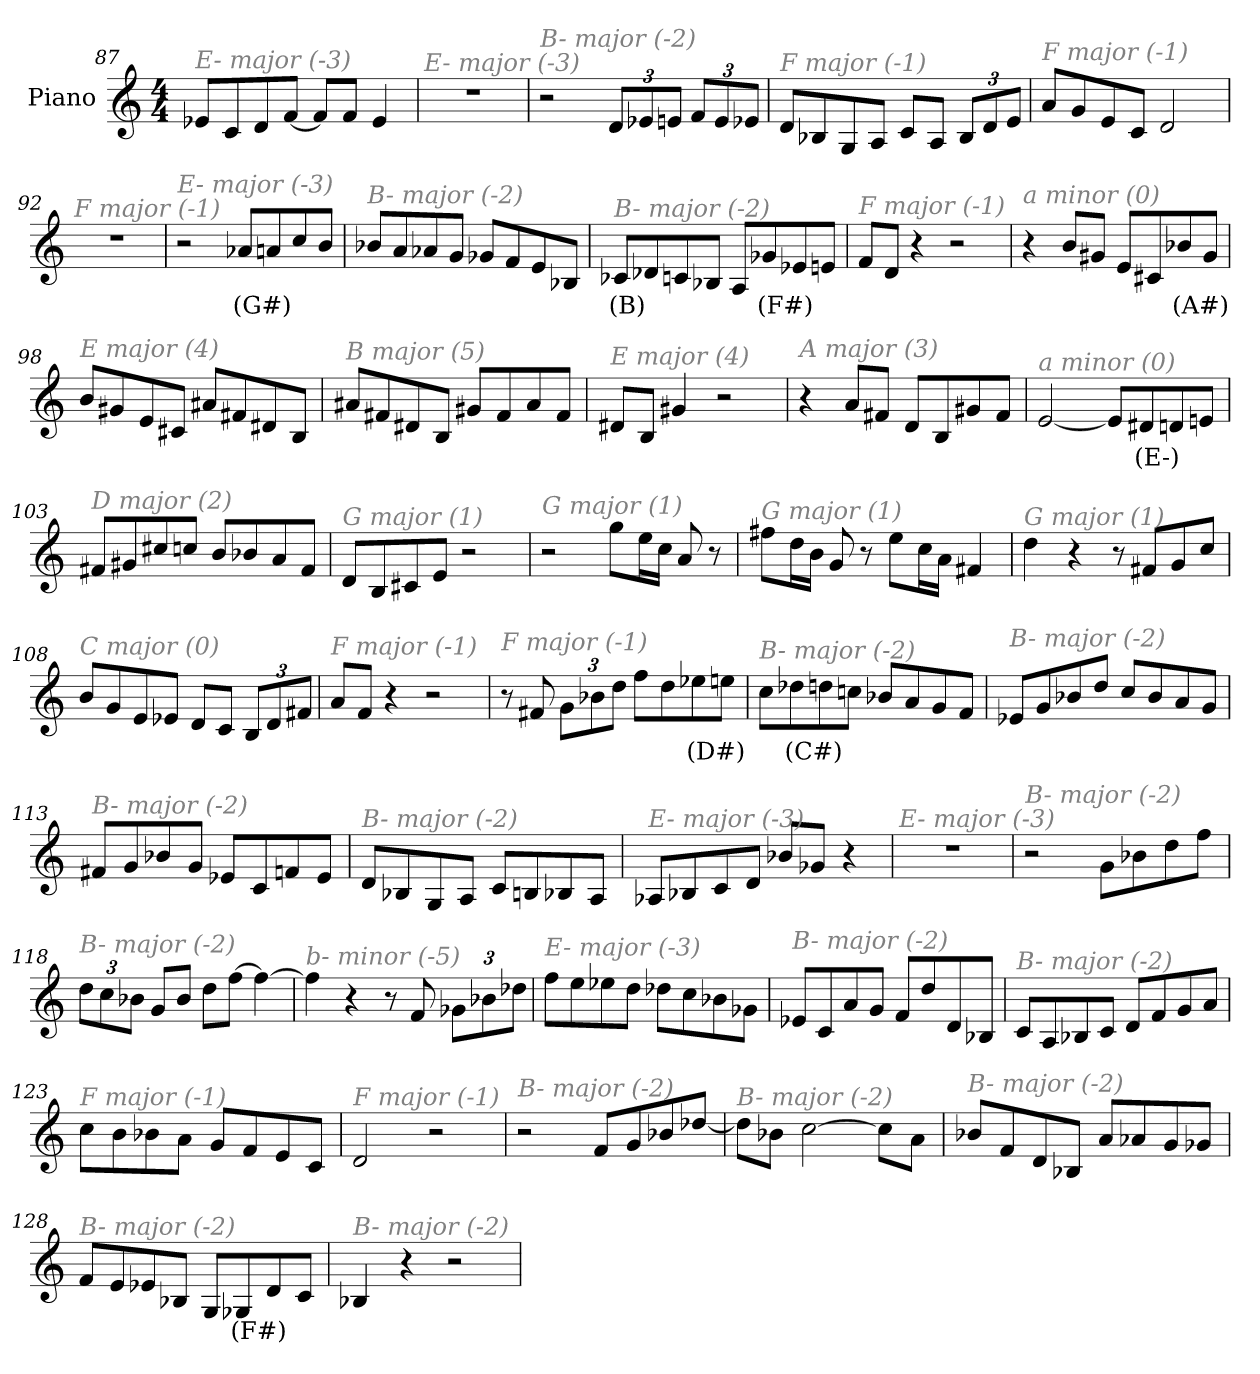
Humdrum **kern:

**kern	**text
*part1	*part1
*staff1	*staff1
*I"Piano	*
*I'Pno	*
*clefG2	*
*k[]	*
*M4/4	*
=87	=87
!LO:TX:i:color=#808080:t=E- major (-3)	!
8e-X/L	.
8c/	.
8d/	.
[8f/J	.
8f/L]	.
8f/J	.
4e-/	.
=88	=88
!LO:TX:i:color=#808080:t=E- major (-3)	!
1r	.
=89	=89
!LO:TX:i:color=#808080:t=B- major (-2)	!
2r	.
*Xbrackettup	*
12d/L	.
12e-X/	.
12en/J	.
12f/L	.
12e/	.
12e-X/J	.
=90	=90
!LO:TX:i:color=#808080:t=F major (-1)	!
8d/L	.
8B-X/	.
8G/	.
8A/J	.
8c/L	.
8A/J	.
12B-/L	.
12d/	.
12e/J	.
!!LO:LB:g=z
=91	=91
!LO:TX:i:color=#808080:t=F major (-1)	!
8a/L	.
8g/	.
8e/	.
8c/J	.
2d/	.
=92	=92
!LO:TX:i:color=#808080:t=F major (-1)	!
1r	.
=93	=93
!LO:TX:i:color=#808080:t=E- major (-3)	!
2r	.
8a-Xi/L	(G#)
8a/	.
8cc/	.
8b/J	.
=94	=94
!LO:TX:i:color=#808080:t=B- major (-2)	!
8b-X/L	.
8a/	.
8a-X/	.
8g/J	.
8g-X/L	.
8f/	.
8e/	.
8B-X/J	.
=95	=95
!LO:TX:i:color=#808080:t=B- major (-2)	!
8c-Xj/L	(B)
8d-X/	.
8c/	.
8B-X/J	.
8A/L	.
8g-Xi/	(F#)
8e-X/	.
8en/J	.
=96	=96
!LO:TX:i:color=#808080:t=F major (-1)	!
8f/L	.
8d/J	.
4r	.
2r	.
!!LO:PB:g=z
=97	=97
!LO:TX:i:color=#808080:t=a minor (0)	!
4r	.
8b/L	.
8g#X/J	.
8e/L	.
8c#X/	.
8b-Xi/	(A#)
8g#/J	.
=98	=98
!LO:TX:i:color=#808080:t=E major (4)	!
8b/L	.
8g#X/	.
8e/	.
8c#X/J	.
8a#X/L	.
8f#X/	.
8d#X/	.
8B/J	.
=99	=99
!LO:TX:i:color=#808080:t=B major (5)	!
8a#X/L	.
8f#X/	.
8d#X/	.
8B/J	.
8g#X/L	.
8f#/	.
8a#/	.
8f#/J	.
=100	=100
!LO:TX:i:color=#808080:t=E major (4)	!
8d#X/L	.
8B/J	.
4g#X/	.
2r	.
!!LO:LB:g=z
=101	=101
!LO:TX:i:color=#808080:t=A major (3)	!
4r	.
8a/L	.
8f#X/J	.
8d/L	.
8B/	.
8g#X/	.
8f#/J	.
=102	=102
!LO:TX:i:color=#808080:t=a minor (0)	!
[2e/	.
8e/L]	.
8d#Xi/	(E-)
8d/	.
8en/J	.
=103	=103
!LO:TX:i:color=#808080:t=D major (2)	!
8f#X/L	.
8g#X/	.
8cc#X/	.
8ccn/J	.
8b/L	.
8b-X/	.
8a/	.
8f#/J	.
=104	=104
!LO:TX:i:color=#808080:t=G major (1)	!
8d/L	.
8B/	.
8c#X/	.
8e/J	.
2r	.
!!LO:LB:g=z
=105	=105
!LO:TX:i:color=#808080:t=G major (1)	!
2r	.
8gg\L	.
16ee\L	.
16cc\JJ	.
8a/	.
8r	.
=106	=106
!LO:TX:i:color=#808080:t=G major (1)	!
8ff#X\L	.
16dd\L	.
16b\JJ	.
8g/	.
8r	.
8ee\L	.
16cc\L	.
16a\JJ	.
4f#X/	.
=107	=107
!LO:TX:i:color=#808080:t=G major (1)	!
4dd\	.
4r	.
8r	.
8f#X/L	.
8g/	.
8cc/J	.
=108	=108
!LO:TX:i:color=#808080:t=C major (0)	!
8b/L	.
8g/	.
8e/	.
8e-X/J	.
8d/L	.
8c/J	.
12B/L	.
12d/	.
12f#X/J	.
!!LO:LB:g=z
=109	=109
!LO:TX:i:color=#808080:t=F major (-1)	!
8a/L	.
8f/J	.
4r	.
2r	.
=110	=110
!LO:TX:i:color=#808080:t=F major (-1)	!
8r	.
8f#X/	.
12g\L	.
12b-X\	.
12dd\J	.
8ff\L	.
8dd\	.
8ee-Xi\	(D#)
8ee\J	.
=111	=111
!LO:TX:i:color=#808080:t=B- major (-2)	!
8cc\L	.
8dd-Xi\	(C#)
8dd\	.
8ccn\J	.
8b-X/L	.
8a/	.
8g/	.
8f/J	.
=112	=112
!LO:TX:i:color=#808080:t=B- major (-2)	!
8e-X/L	.
8g/	.
8b-X/	.
8dd/J	.
8cc/L	.
8b-/	.
8a/	.
8g/J	.
!!LO:LB:g=z
=113	=113
!LO:TX:i:color=#808080:t=B- major (-2)	!
8f#XZ/L	.
8g/	.
8b-X/	.
8g/J	.
8e-X/L	.
8c/	.
8fn/	.
8e-/J	.
=114	=114
!LO:TX:i:color=#808080:t=B- major (-2)	!
8d/L	.
8B-X/	.
8G/	.
8A/J	.
8c/L	.
8Bn/	.
8B-X/	.
8A/J	.
=115	=115
!LO:TX:i:color=#808080:t=E- major (-3)	!
8A-X/L	.
8B-X/	.
8c/	.
8d/J	.
8b-X/L	.
8g-X/J	.
4r	.
=116	=116
!LO:TX:i:color=#808080:t=E- major (-3)	!
1r	.
=117	=117
!LO:TX:i:color=#808080:t=B- major (-2)	!
2r	.
8g\L	.
8b-X\	.
8dd\	.
8ff\J	.
!!LO:LB:g=z
=118	=118
!LO:TX:i:color=#808080:t=B- major (-2)	!
12dd\L	.
12cc\	.
12b-X\J	.
8g/L	.
8b-/J	.
8dd\L	.
[8ff\J	.
4ff\_	.
=119	=119
!LO:TX:i:color=#808080:t=b- minor (-5)	!
4ff\]	.
4r	.
8r	.
8f/	.
12g-X\L	.
12b-X\	.
12dd-X\J	.
=120	=120
!LO:TX:i:color=#808080:t=E- major (-3)	!
8ff\L	.
8ee\	.
8ee-X\	.
8dd\J	.
8dd-X\L	.
8cc\	.
8b-X\	.
8g-X\J	.
=121	=121
!LO:TX:i:color=#808080:t=B- major (-2)	!
8e-X/L	.
8c/	.
8a/	.
8g/J	.
8f/L	.
8dd/	.
8d/	.
8B-X/J	.
!!LO:LB:g=z
=122	=122
!LO:TX:i:color=#808080:t=B- major (-2)	!
8c/L	.
8A/	.
8B-X/	.
8c/J	.
8d/L	.
8f/	.
8g/	.
8a/J	.
=123	=123
!LO:TX:i:color=#808080:t=F major (-1)	!
8cc\L	.
8b\	.
8b-X\	.
8a\J	.
8g/L	.
8f/	.
8e/	.
8c/J	.
=124	=124
!LO:TX:i:color=#808080:t=F major (-1)	!
2d/	.
2r	.
=125	=125
!LO:TX:i:color=#808080:t=B- major (-2)	!
2r	.
8f/L	.
8g/	.
8b-X/	.
[8dd-X/J	.
=126	=126
!LO:TX:i:color=#808080:t=B- major (-2)	!
8dd-\L]	.
8b-X\J	.
[2cc\	.
8cc\L]	.
8a\J	.
!!LO:LB:g=z
=127	=127
!LO:TX:i:color=#808080:t=B- major (-2)	!
8b-X/L	.
8f/	.
8d/	.
8B-X/J	.
8a/L	.
8a-X/	.
8g/	.
8g-X/J	.
=128	=128
!LO:TX:i:color=#808080:t=B- major (-2)	!
8f/L	.
8e/	.
8e-X/	.
8B-X/J	.
8G/L	.
8G-Xi/	(F#)
8d/	.
8c/J	.
=129	=129
!LO:TX:i:color=#808080:t=B- major (-2)	!
4B-X/	.
4r	.
2r	.
=	=
*-	*-
